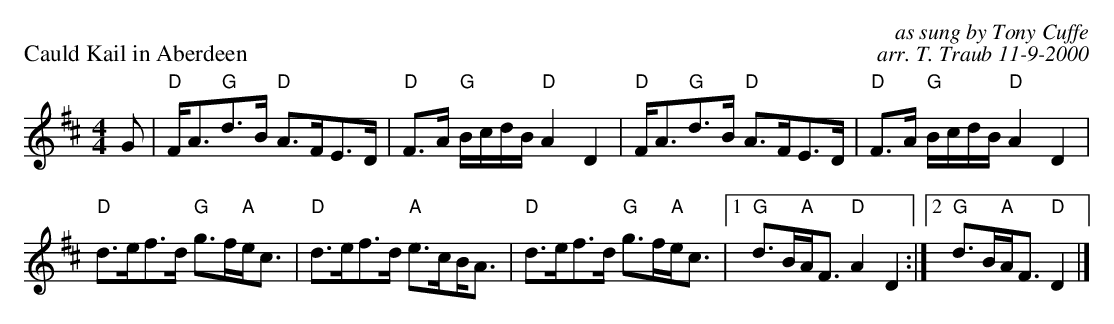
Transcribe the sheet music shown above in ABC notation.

X:1
P: Cauld Kail in Aberdeen
C: as sung by Tony Cuffe
C: arr. T. Traub 11-9-2000
M: 4/4
L: 1/8
K: D
G|"D"F<A"G"d>B "D"A>FE>D|"D"F>A "G"B/c/d/B/ "D"A2 D2|"D"F<A"G"d>B "D"A>FE>D|"D"F>A "G"B/c/d/B/ "D"A2 D2|
"D"d>ef>d "G"g>f"A"e<c|"D"d>ef>d "A"e>c!beambr1!B<A|"D"d>ef>d "G"g>f"A"e<c| [1 "G"d>B"A"A<F "D"A2 D2 :| [2 "G"d>B"A"A<F "D"D2 |]
